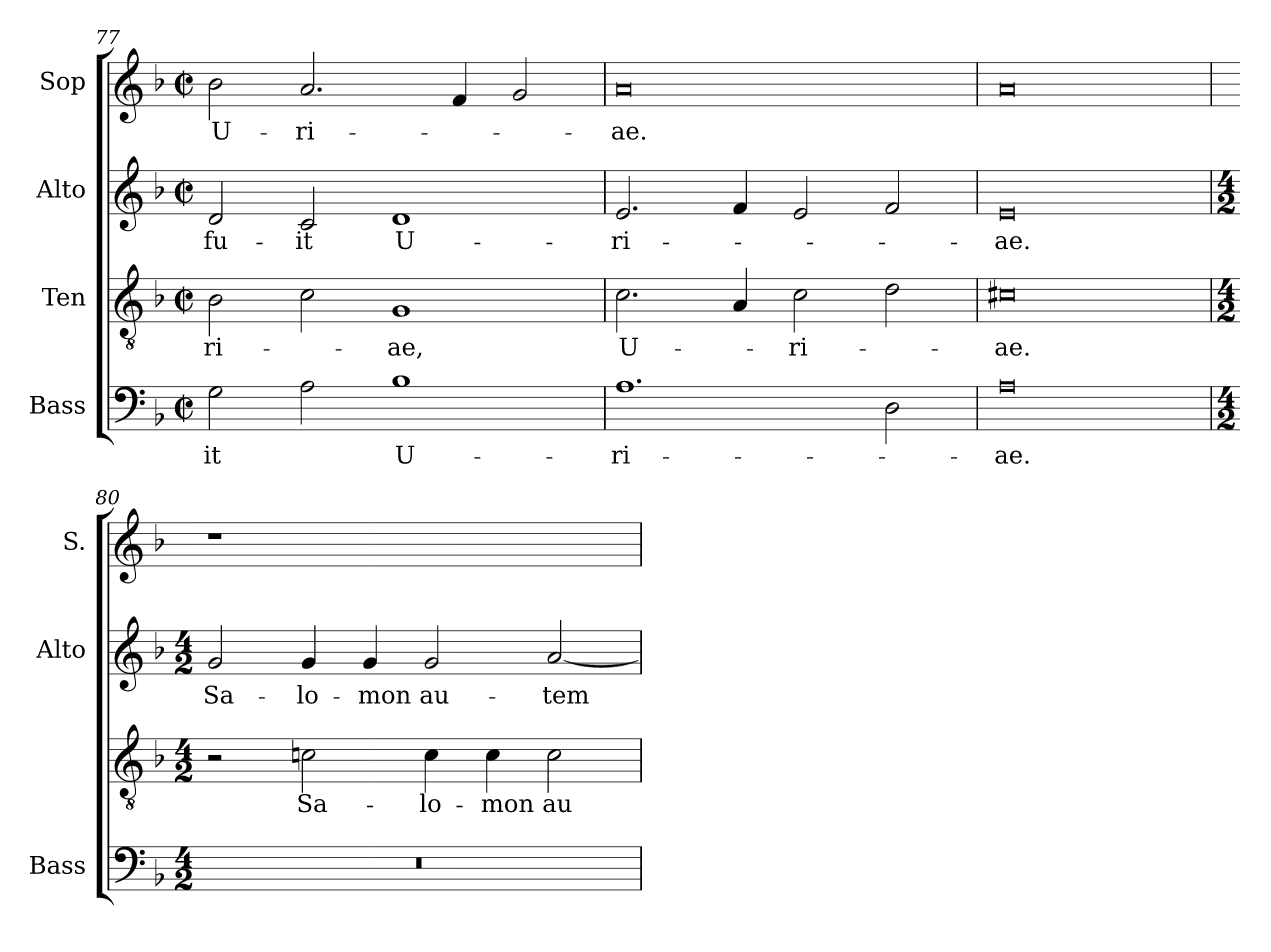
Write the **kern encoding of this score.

**kern	**text	**kern	**text	**kern	**text	**kern	**text
*part4	*part4	*part3	*part3	*part2	*part2	*part1	*part1
*staff4	*staff4	*staff3	*staff3	*staff2	*staff2	*staff1	*staff1
*I"Bass	*	*I"Ten	*	*I"Alto	*	*I"Sop	*
*I'Bass	*	*	*	*I'Alto	*	*I'S.	*
*clefF4	*	*clefGv2	*	*clefG2	*	*clefG2	*
*k[b-]	*	*k[b-]	*	*k[b-]	*	*k[b-]	*
*F:	*	*F:	*	*F:	*	*F:	*
*M2/2	*	*M2/2	*	*M2/2	*	*M2/2	*
*met(c|)	*	*met(c|)	*	*met(c|)	*	*met(c|)	*
=77	=77	=77	=77	=77	=77	=77	=77
!	!LO:LY:b:cj	!	!LO:LY:b:cj	!	!LO:LY:b:cj	!	!LO:LY:b:cj
2G\	-it	2B-\	-ri-	2d/	fu-	2b-\	U-
!	!	!	!	!	!LO:LY:b:cj	!	!LO:LY:b:cj
2A\	.	2c\	.	2c/	-it	2.a/	-ri-
!	!LO:LY:b:cj	!	!LO:LY:b:cj	!	!LO:LY:b:cj	!	!
1B-	U-	1G	-ae,	1d	U-	.	.
.	.	.	.	.	.	4f/	.
.	.	.	.	.	.	2g/	.
=78	=78	=78	=78	=78	=78	=78	=78
!	!LO:LY:b:cj	!	!LO:LY:b:cj	!	!LO:LY:b:cj	!	!LO:LY:b:cj
1.A	-ri-	2.c\	U-	2.e/	-ri-	0a	-ae.
.	.	4A/	.	4f/	.	.	.
!	!	!	!LO:LY:b:cj	!	!	!	!
.	.	2c\	-ri-	2e/	.	.	.
2D\	.	2d\	.	2f/	.	.	.
=79	=79	=79	=79	=79	=79	=79	=79
!	!LO:LY:b:cj	!	!LO:LY:b:cj	!	!LO:LY:b:cj	!	!
0A	-ae.	0c#X	-ae.	0e	-ae.	0a	.
!!LO:PB:g=z
=80	=80!	=80	=80!	=80	=80!	=80!	=80!
*M4/2	*	*M4/2	*	*M4/2	*	*	*
!	!	!	!	!	!LO:LY:b:cj	!	!
0r	.	2r	.	2g/	Sa-	1r	.
!	!	!	!LO:LY:b:cj	!	!LO:LY:b	!	!
.	.	2cn\	Sa-	4g/	-lo-	.	.
!	!	!	!	!	!LO:LY:b:cj	!	!
.	.	.	.	4g/	-mon	.	.
!	!	!	!LO:LY:b	!	!LO:LY:b:cj	!	!
.	.	4c\	-lo-	2g/	au-	1ryy	.
!	!	!	!LO:LY:b:cj	!	!	!	!
.	.	4c\	-mon	.	.	.	.
!	!	!	!LO:LY:b:cj	!	!LO:LY:b	!	!
.	.	2c\	au-	[<2a/	-tem	.	.
=	=	=	=	=	=	=	=
*-	*-	*-	*-	*-	*-	*-	*-
